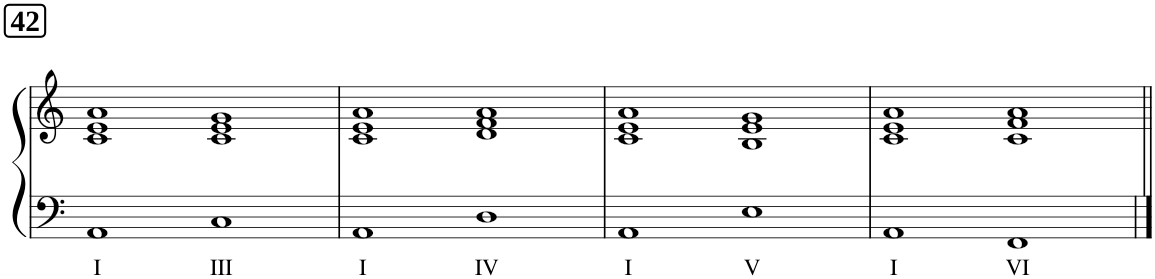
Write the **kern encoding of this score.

**kern	**text	**kern
*part1	*part1	*part1
*staff2	*staff2	*staff1
*I"Piano	*	*
*I'Pno	*	*
*clefF4	*	*clefG2
*k[]	*	*k[]
*M8/4	*	*M8/4
!!LO:REH:place=s1:a:B:cj:fs=14:t=42
=1	=1	=1
!	!LO:LY:b	!
1AA	I	1c 1e 1a
!	!LO:LY:b	!
1C	III	1c 1e 1g
=2	=2	=2
!	!LO:LY:b	!
1AA	I	1c 1e 1a
!	!LO:LY:b	!
1D	IV	1d 1f 1a
=3	=3	=3
!	!LO:LY:b	!
1AA	I	1c 1e 1a
!	!LO:LY:b	!
1E	V	1B 1e 1g
=4	=4	=4
!	!LO:LY:b	!
1AA	I	1c 1e 1a
!	!LO:LY:b	!
1FF	VI	1c 1f 1a
=||	=||	=||
*-	*-	*-
